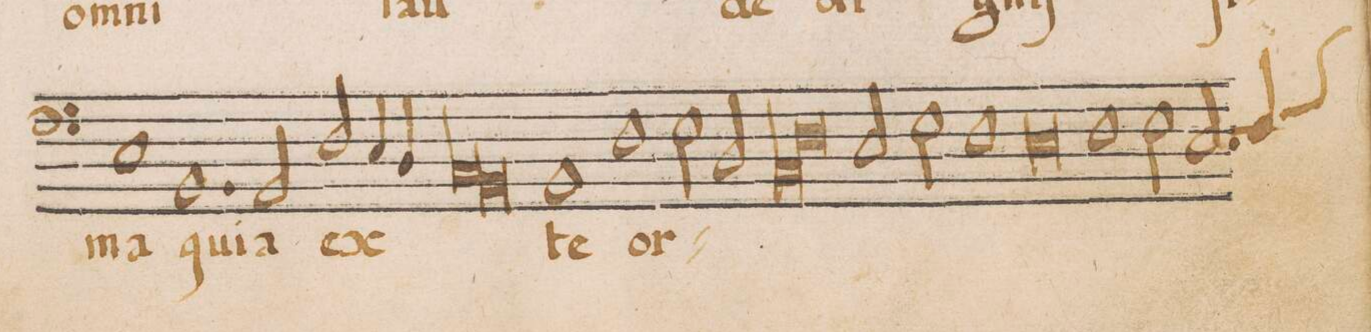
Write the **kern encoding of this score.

**kern	**text
*I"BASSVS	*
*clefF5	*
*k[]	*
*met(C|)	*
*M2/1	*
1C	-ma
=40-	=40-
1.GG	qui-
2GG/	-a
=41-	=41-
2D/	ex
4C/	.
4BB/	.
*lig	*
1AA	.
=42-	=42-
1GG	.
*Xlig	*
1GG	te
=43-	=43-
1D	or-
2E\	.
2BB/	.
=44-	=44-
*lig	*
1AA	.
1D	.
*Xlig	*
=45-	=45-
2C/	.
2E\	.
1D	.
=46-	=46-
0C	.
=47-	=47-
1D	.
2E\	.
2.C/	.
=48-	=48-
*custos:E	*
4D/	.
*-	*-
